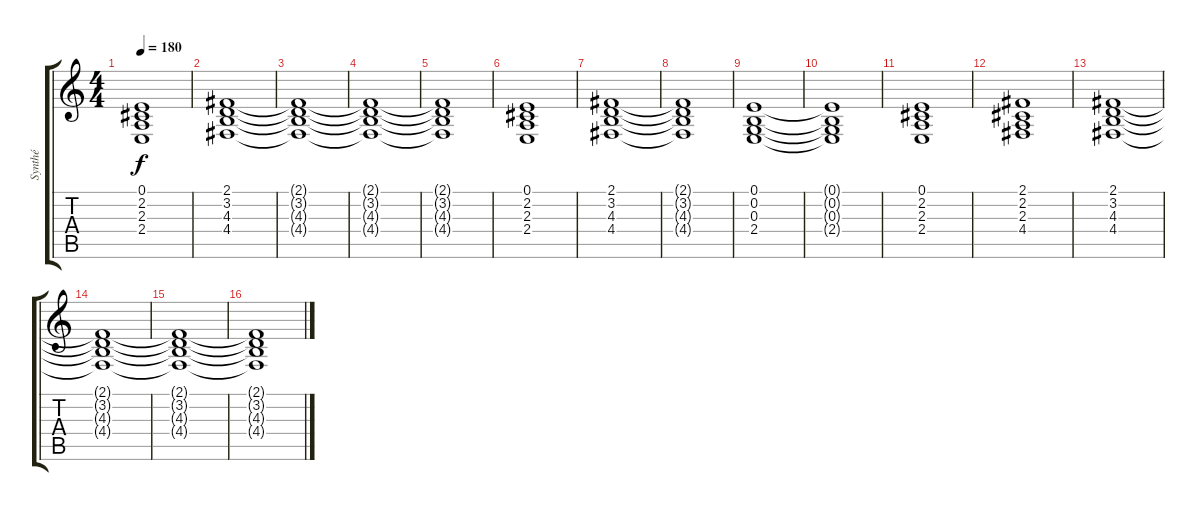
\track ("Synthé" "Synthé") {instrument choiraahs}
\staff {score tabs}
\tuning (E4 B3 G3 D3 A2 E2) {hide}
\ts (4 4)
\tempo 180
\clef g2
\ks c
(0.1 2.2 2.3 2.4).1{dy f} |
(2.1 3.2 4.3 4.4).1 |
(2.1{t} 3.2{t} 4.3{t} 4.4{t}).1 |
(2.1{t} 3.2{t} 4.3{t} 4.4{t}).1 |
(2.1{t} 3.2{t} 4.3{t} 4.4{t}).1 |
(0.1 2.2 2.3 2.4).1 |
(2.1 3.2 4.3 4.4).1 |
(2.1{t} 3.2{t} 4.3{t} 4.4{t}).1 |
(0.1 0.2 0.3 2.4).1 |
(0.1{t} 0.2{t} 0.3{t} 2.4{t}).1 |
(0.1 2.2 2.3 2.4).1 |
(2.1 2.2 2.3 4.4).1 |
(2.1 3.2 4.3 4.4).1 |
(2.1{t} 3.2{t} 4.3{t} 4.4{t}).1 |
(2.1{t} 3.2{t} 4.3{t} 4.4{t}).1 |
(2.1{t} 3.2{t} 4.3{t} 4.4{t}).1
